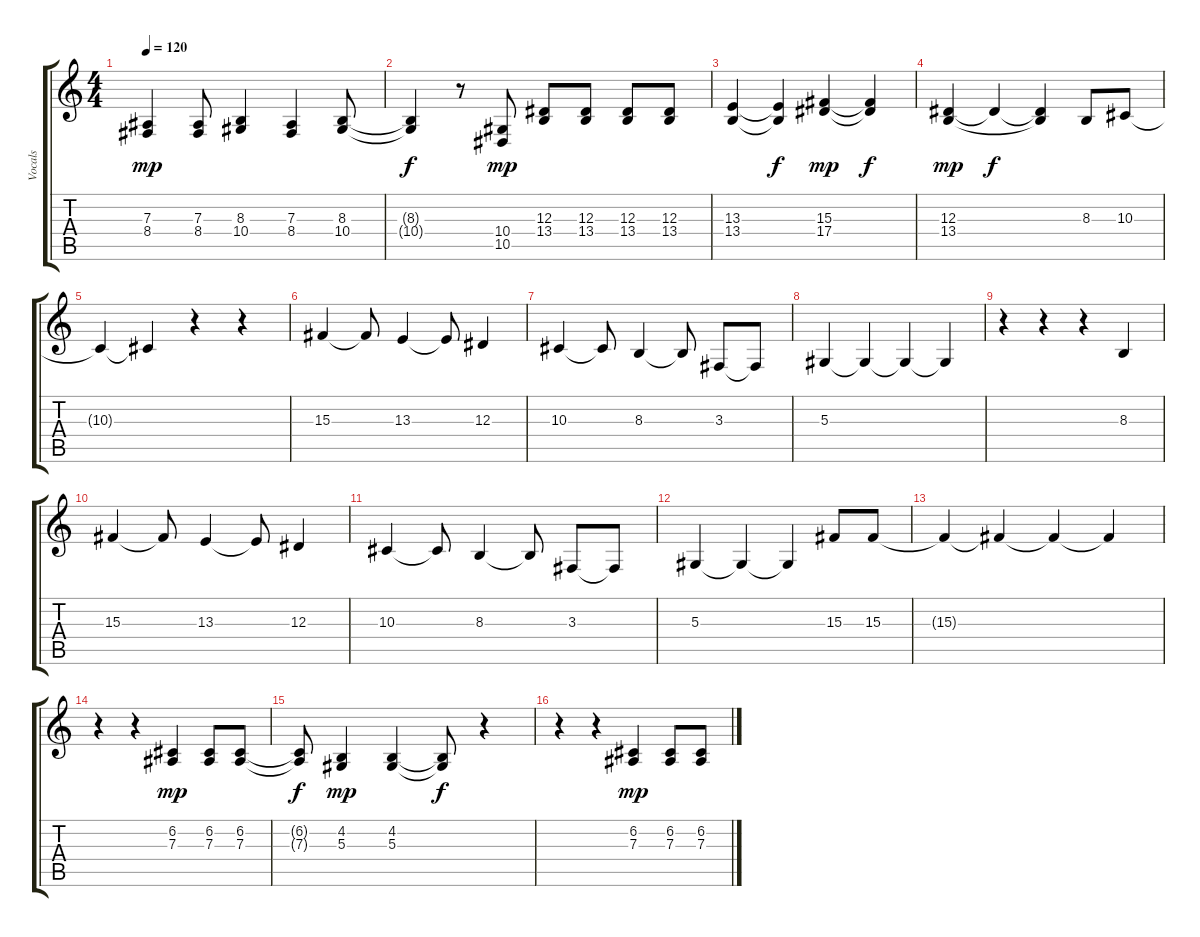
\track ("Vocals" "Vocals") {instrument violin}
\staff {score tabs}
\tuning (C4 G3 Eb3 Bb2 F2 C2) {hide}
\ts (4 4)
\tempo 120
\clef g2
\ks c
(7.3 8.4).4{dy mp} (7.3 8.4).8 (8.3 10.4).4 (7.3 8.4).4 (8.3 10.4).8 |
(8.3{t} 10.4{t}).4{dy f} r.8 (10.4 10.5).8{dy mp} (12.3 13.4).8 (12.3 13.4).8 (12.3 13.4).8 (12.3 13.4).8 |
(13.3 13.4).4 (13.3{t} 13.4{t}).4{dy f} (15.3 17.4).4{dy mp} (15.3{t} 17.4{t}).4{dy f} |
(12.3 13.4).4{dy mp} 12.3{t}.4{dy f} (12.3{t} 13.4{t}).4 8.3.8 10.3.8 |
10.3{t}.4 10.3{t}.4 r.4 r.4 |
15.3.4 15.3{t}.8 13.3.4 13.3{t}.8 12.3.4 |
10.3.4 10.3{t}.8 8.3.4 8.3{t}.8 3.3.8 3.3{t}.8 |
5.3.4 5.3{t}.4 5.3{t}.4 5.3{t}.4 |
r.4 r.4 r.4 8.3.4 |
15.3.4 15.3{t}.8 13.3.4 13.3{t}.8 12.3.4 |
10.3.4 10.3{t}.8 8.3.4 8.3{t}.8 3.3.8 3.3{t}.8 |
5.3.4 5.3{t}.4 5.3{t}.4 15.3.8 15.3.8 |
15.3{t}.4 15.3{t}.4 15.3{t}.4 15.3{t}.4 |
r.4 r.4 (6.2 7.3).4{dy mp} (6.2 7.3).8 (6.2 7.3).8 |
(6.2{t} 7.3{t}).8{dy f} (4.2 5.3).4{dy mp} (4.2 5.3).4 (4.2{t} 5.3{t}).8{dy f} r.4 |
r.4 r.4 (6.2 7.3).4{dy mp} (6.2 7.3).8 (6.2 7.3).8
